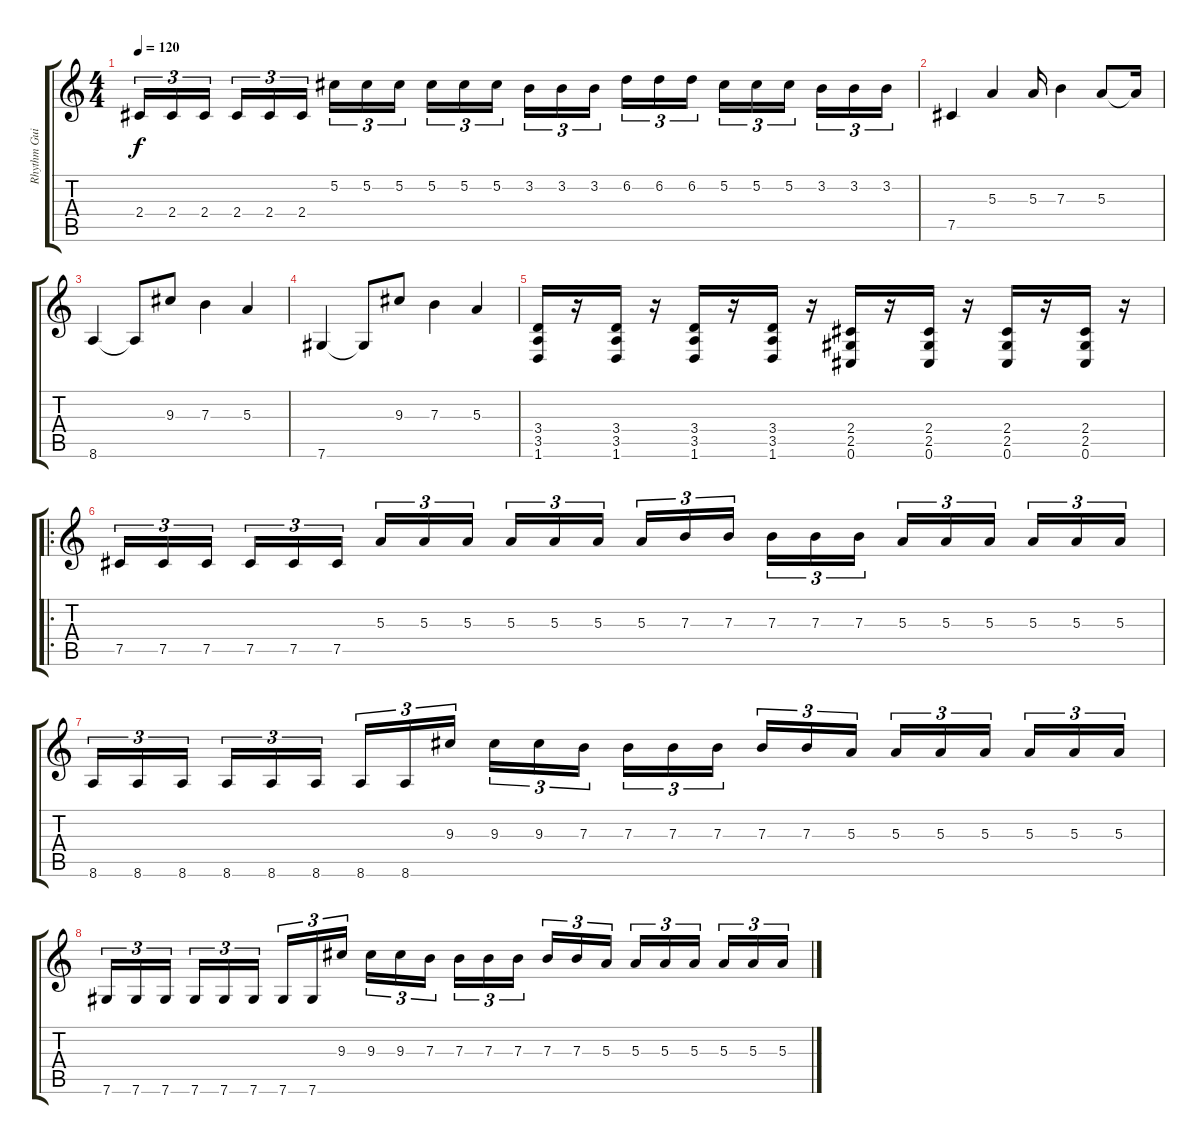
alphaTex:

\track ("Rhythm Guitar" "Rhythm Gui") {instrument distortionguitar}
\staff {score tabs}
\tuning (Db4 Ab3 E3 B2 Gb2 Db2) {hide}
\ts (4 4)
\tempo 120
\clef g2
\ks c
2.4.16{tu (3 2) dy f} 2.4.16{tu (3 2)} 2.4.16{tu (3 2) beam splitsecondary} 2.4.16{tu (3 2)} 2.4.16{tu (3 2)} 2.4.16{tu (3 2)} 5.2.16{tu (3 2)} 5.2.16{tu (3 2)} 5.2.16{tu (3 2) beam splitsecondary} 5.2.16{tu (3 2)} 5.2.16{tu (3 2)} 5.2.16{tu (3 2)} 3.2.16{tu (3 2)} 3.2.16{tu (3 2)} 3.2.16{tu (3 2) beam splitsecondary} 6.2.16{tu (3 2)} 6.2.16{tu (3 2)} 6.2.16{tu (3 2)} 5.2.16{tu (3 2)} 5.2.16{tu (3 2)} 5.2.16{tu (3 2) beam splitsecondary} 3.2.16{tu (3 2)} 3.2.16{tu (3 2)} 3.2.16{tu (3 2)} |
7.5.4 5.3.4 5.3.16 7.3.4 5.3.8 5.3{t}.16 |
8.6.4 8.6{t}.8 9.3.8 7.3.4 5.3.4 |
7.6.4 7.6{t}.8 9.3.8 7.3.4 5.3.4 |
(3.4 3.5 1.6).16 r.16 (3.4 3.5 1.6).16 r.16 (3.4 3.5 1.6).16 r.16 (3.4 3.5 1.6).16 r.16 (2.4 2.5 0.6).16 r.16 (2.4 2.5 0.6).16 r.16 (2.4 2.5 0.6).16 r.16 (2.4 2.5 0.6).16 r.16 |
\ro
7.5.16{tu (3 2)} 7.5.16{tu (3 2)} 7.5.16{tu (3 2) beam splitsecondary} 7.5.16{tu (3 2)} 7.5.16{tu (3 2)} 7.5.16{tu (3 2)} 5.3.16{tu (3 2)} 5.3.16{tu (3 2)} 5.3.16{tu (3 2) beam splitsecondary} 5.3.16{tu (3 2)} 5.3.16{tu (3 2)} 5.3.16{tu (3 2)} 5.3.16{tu (3 2)} 7.3.16{tu (3 2)} 7.3.16{tu (3 2) beam splitsecondary} 7.3.16{tu (3 2)} 7.3.16{tu (3 2)} 7.3.16{tu (3 2)} 5.3.16{tu (3 2)} 5.3.16{tu (3 2)} 5.3.16{tu (3 2) beam splitsecondary} 5.3.16{tu (3 2)} 5.3.16{tu (3 2)} 5.3.16{tu (3 2)} |
8.6.16{tu (3 2)} 8.6.16{tu (3 2)} 8.6.16{tu (3 2) beam splitsecondary} 8.6.16{tu (3 2)} 8.6.16{tu (3 2)} 8.6.16{tu (3 2)} 8.6.16{tu (3 2)} 8.6.16{tu (3 2)} 9.3.16{tu (3 2) beam splitsecondary} 9.3.16{tu (3 2)} 9.3.16{tu (3 2)} 7.3.16{tu (3 2)} 7.3.16{tu (3 2)} 7.3.16{tu (3 2)} 7.3.16{tu (3 2) beam splitsecondary} 7.3.16{tu (3 2)} 7.3.16{tu (3 2)} 5.3.16{tu (3 2)} 5.3.16{tu (3 2)} 5.3.16{tu (3 2)} 5.3.16{tu (3 2) beam splitsecondary} 5.3.16{tu (3 2)} 5.3.16{tu (3 2)} 5.3.16{tu (3 2)} |
7.6.16{tu (3 2)} 7.6.16{tu (3 2)} 7.6.16{tu (3 2) beam splitsecondary} 7.6.16{tu (3 2)} 7.6.16{tu (3 2)} 7.6.16{tu (3 2)} 7.6.16{tu (3 2)} 7.6.16{tu (3 2)} 9.3.16{tu (3 2) beam splitsecondary} 9.3.16{tu (3 2)} 9.3.16{tu (3 2)} 7.3.16{tu (3 2)} 7.3.16{tu (3 2)} 7.3.16{tu (3 2)} 7.3.16{tu (3 2) beam splitsecondary} 7.3.16{tu (3 2)} 7.3.16{tu (3 2)} 5.3.16{tu (3 2)} 5.3.16{tu (3 2)} 5.3.16{tu (3 2)} 5.3.16{tu (3 2) beam splitsecondary} 5.3.16{tu (3 2)} 5.3.16{tu (3 2)} 5.3.16{tu (3 2)}
